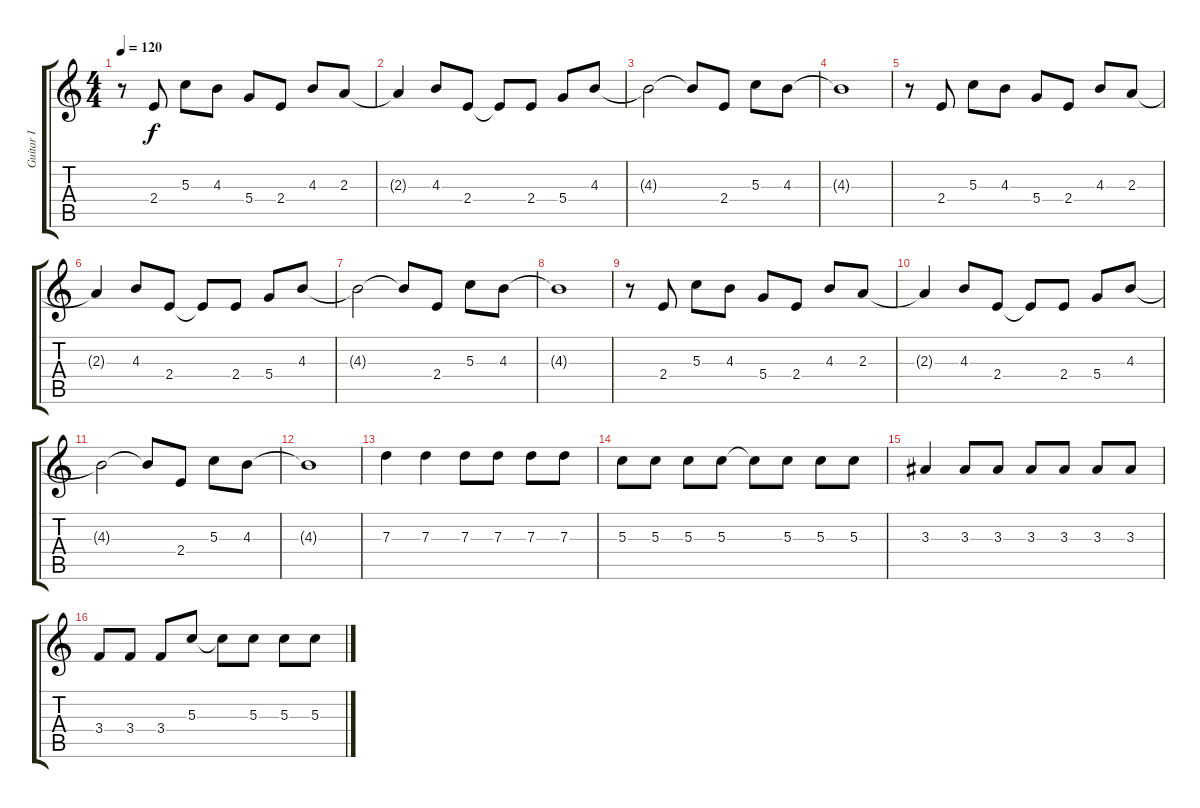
\track ("Guitar I" "Guitar I") {instrument overdrivenguitar}
\staff {score tabs}
\tuning (E4 B3 G3 D3 A2 E2) {hide}
\ts (4 4)
\tempo 120
\clef g2
\ks c
r.8{dy f} 2.4.8 5.3.8 4.3.8 5.4.8 2.4.8 4.3.8 2.3.8 |
2.3{t}.4 4.3.8 2.4.8 2.4{t}.8 2.4.8 5.4.8 4.3.8 |
4.3{t}.2 4.3{t}.8 2.4.8 5.3.8 4.3.8 |
4.3{t}.1 |
r.8 2.4.8 5.3.8 4.3.8 5.4.8 2.4.8 4.3.8 2.3.8 |
2.3{t}.4 4.3.8 2.4.8 2.4{t}.8 2.4.8 5.4.8 4.3.8 |
4.3{t}.2 4.3{t}.8 2.4.8 5.3.8 4.3.8 |
4.3{t}.1 |
r.8 2.4.8 5.3.8 4.3.8 5.4.8 2.4.8 4.3.8 2.3.8 |
2.3{t}.4 4.3.8 2.4.8 2.4{t}.8 2.4.8 5.4.8 4.3.8 |
4.3{t}.2 4.3{t}.8 2.4.8 5.3.8 4.3.8 |
4.3{t}.1 |
7.3.4 7.3.4 7.3.8 7.3.8 7.3.8 7.3.8 |
5.3.8 5.3.8 5.3.8 5.3.8 5.3{t}.8 5.3.8 5.3.8 5.3.8 |
3.3.4 3.3.8 3.3.8 3.3.8 3.3.8 3.3.8 3.3.8 |
3.4.8 3.4.8 3.4.8 5.3.8 5.3{t}.8 5.3.8 5.3.8 5.3.8
